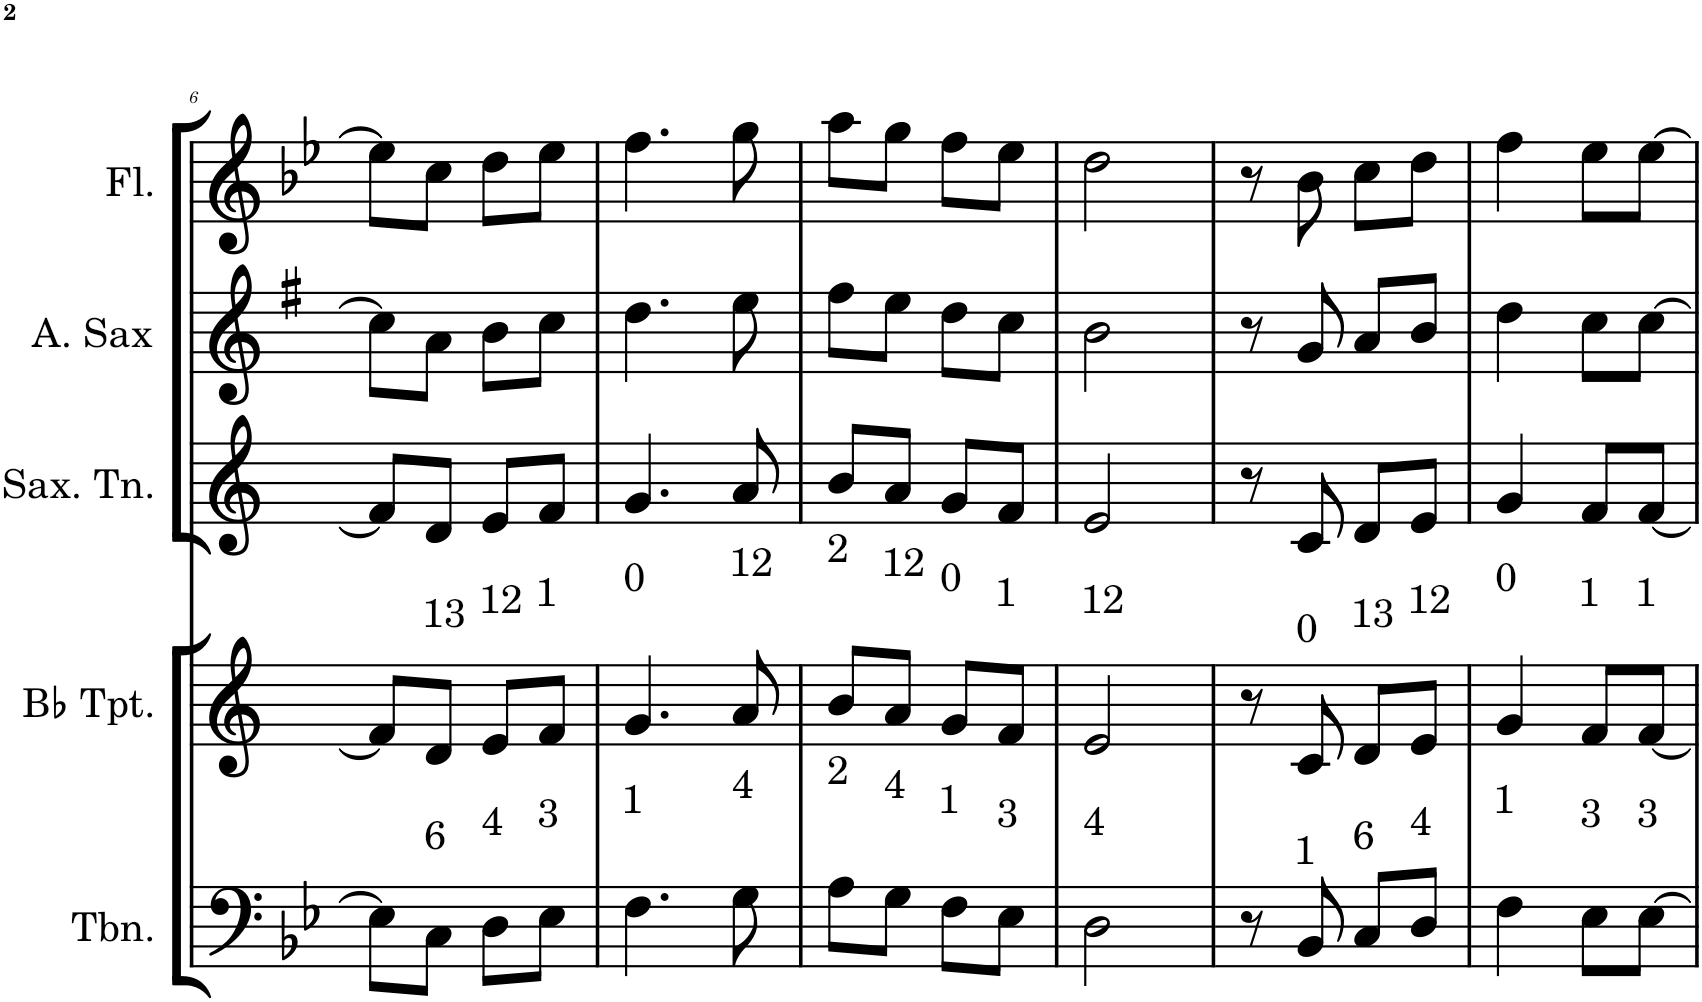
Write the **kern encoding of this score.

**kern	**kern	**kern	**kern	**kern
*part5	*part4	*part3	*part2	*part1
*staff5	*staff4	*staff3	*staff2	*staff1
*I"Trombone	*I"Bb Trumpet	*I"Saxofone Tenor	*I"Saxofone Alto	*I"Flauta Transversal
*I'Tbn.	*I'Bb Tpt.	*I'Sax. Tn.	*	*I'Fl.
!!LO:PB:g=z
*clefF4	*clefG2	*clefG2	*clefG2	*clefG2
*	*Trd1c2	*Trd8c14	*Trd5c9	*
*k[b-e-]	*k[]	*k[]	*k[f#]	*k[b-e-]
*M2/4	*M2/4	*M2/4	*M2/4	*M2/4
=6	=6	=6	=6	=6
8E-\L]	8f/L]	8f/L]	8cc\L]	8ee-\L]
!	!LO:TX:a:t=13	!	!	!
!LO:TX:a:t=6	!	!	!	!
8C\J	8d/J	8d/J	8a\J	8cc\J
!	!LO:TX:a:t=12	!	!	!
!LO:TX:a:t=4	!	!	!	!
8D\L	8e/L	8e/L	8b\L	8dd\L
!	!LO:TX:a:t=1	!	!	!
!LO:TX:a:t=3	!	!	!	!
8E-\J	8f/J	8f/J	8cc\J	8ee-\J
=7	=7	=7	=7	=7
!	!LO:TX:a:t=0	!	!	!
!LO:TX:a:t=1	!	!	!	!
4.F\	4.g/	4.g/	4.dd\	4.ff\
!	!LO:TX:a:t=12	!	!	!
!LO:TX:a:t=4	!	!	!	!
8G\	8a/	8a/	8ee\	8gg\
=8	=8	=8	=8	=8
!	!LO:TX:a:t=2	!	!	!
!LO:TX:a:t=2	!	!	!	!
8A\L	8b/L	8b/L	8ff#\L	8aa\L
!	!LO:TX:a:t=12	!	!	!
!LO:TX:a:t=4	!	!	!	!
8G\J	8a/J	8a/J	8ee\J	8gg\J
!	!LO:TX:a:t=0	!	!	!
!LO:TX:a:t=1	!	!	!	!
8F\L	8g/L	8g/L	8dd\L	8ff\L
!	!LO:TX:a:t=1	!	!	!
!LO:TX:a:t=3	!	!	!	!
8E-\J	8f/J	8f/J	8cc\J	8ee-\J
=9	=9	=9	=9	=9
!	!LO:TX:a:t=12	!	!	!
!LO:TX:a:t=4	!	!	!	!
2D\	2e/	2e/	2b\	2dd\
=10	=10	=10	=10	=10
8r	8r	8r	8r	8r
!	!LO:TX:a:t=0	!	!	!
!LO:TX:a:t=1	!	!	!	!
8BB-/	8c/	8c/	8g/	8b-\
!	!LO:TX:a:t=13	!	!	!
!LO:TX:a:t=6	!	!	!	!
8C/L	8d/L	8d/L	8a/L	8cc\L
!	!LO:TX:a:t=12	!	!	!
!LO:TX:a:t=4	!	!	!	!
8D/J	8e/J	8e/J	8b/J	8dd\J
=11	=11	=11	=11	=11
!	!LO:TX:a:t=0	!	!	!
!LO:TX:a:t=1	!	!	!	!
4F\	4g/	4g/	4dd\	4ff\
!	!LO:TX:a:t=1	!	!	!
!LO:TX:a:t=3	!	!	!	!
8E-\L	8f/L	8f/L	8cc\L	8ee-\L
!	!LO:TX:a:t=1	!	!	!
!LO:TX:a:t=3	!	!	!	!
[8E-\J	[8f/J	[8f/J	[8cc\J	[8ee-\J
=	=	=	=	=
*-	*-	*-	*-	*-
